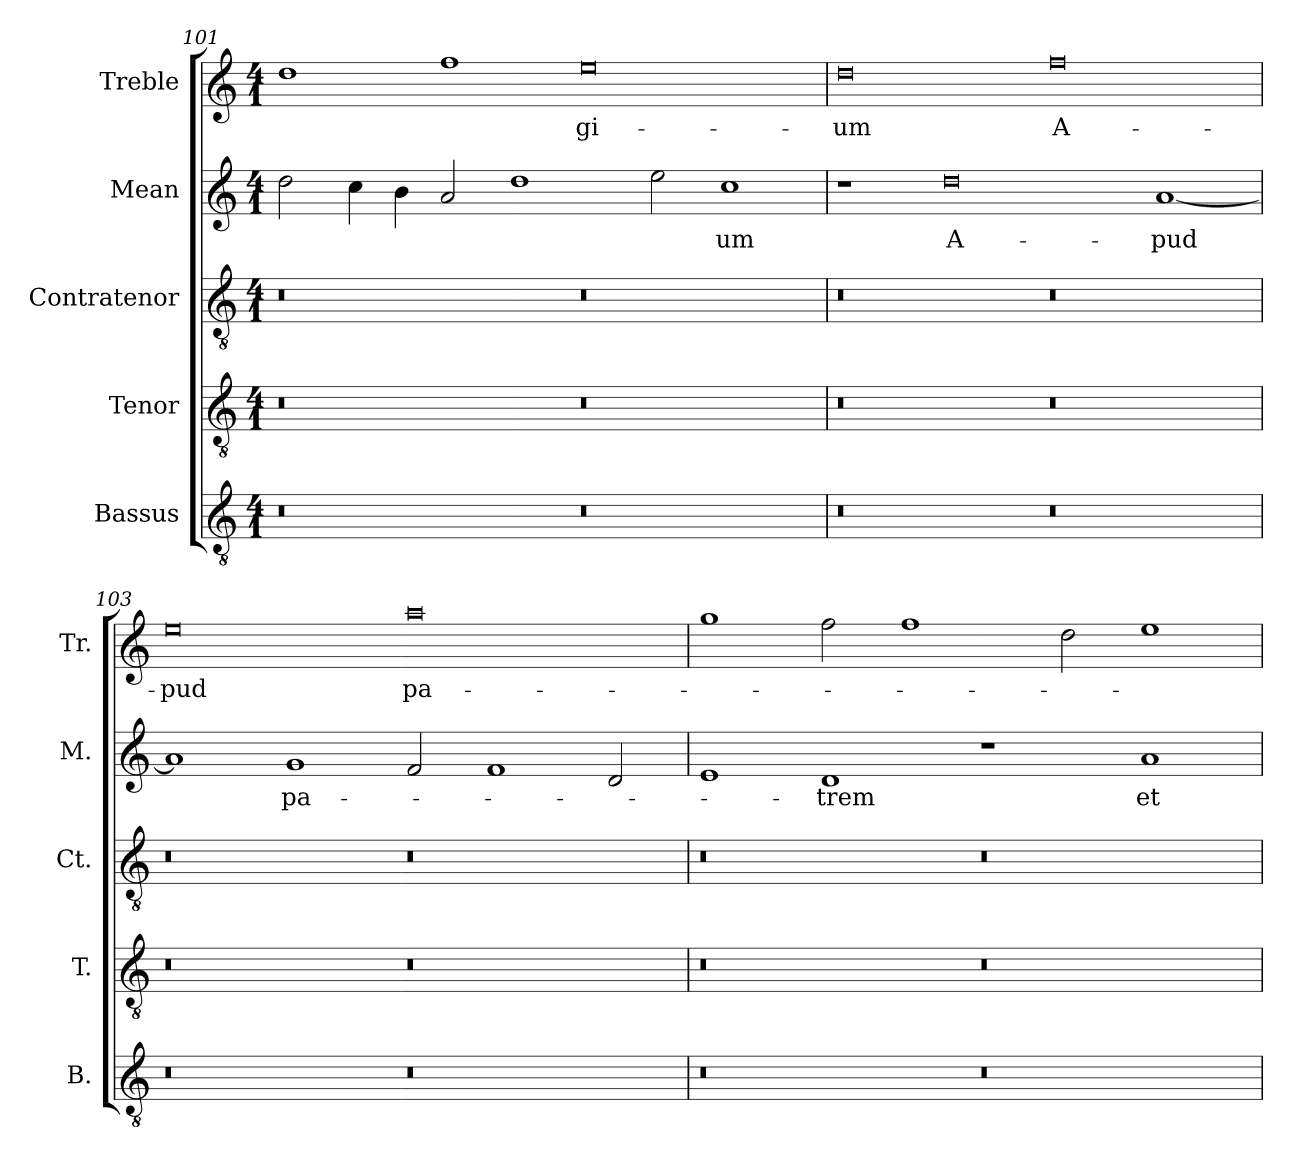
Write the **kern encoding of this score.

**kern	**kern	**kern	**kern	**text	**kern	**text
*part5	*part4	*part3	*part2	*part2	*part1	*part1
*staff5	*staff4	*staff3	*staff2	*staff2	*staff1	*staff1
*I"Bassus	*I"Tenor	*I"Contratenor	*I"Mean	*	*I"Treble	*
*I'B.	*I'T.	*I'Ct.	*I'M.	*	*I'Tr.	*
*clefGv2	*clefGv2	*clefGv2	*clefG2	*	*clefG2	*
*ITrd7c12	*ITrd7c12	*ITrd7c12	*	*	*	*
*k[]	*k[]	*k[]	*k[]	*	*k[]	*
*	*	*C:	*C:	*	*C:	*
*M4/1	*M4/1	*M4/1	*M4/1	*	*M4/1	*
=101	=101	=101	=101	=101	=101	=101
0r	0r	0r	2ddi\	.	1ddi	.
.	.	.	4cci\	.	.	.
.	.	.	4bi\	.	.	.
.	.	.	2ai/	.	1ffi	.
.	.	.	1ddi	.	.	.
!	!	!	!	!	!	!LO:LY:b:color=#000000
0r	0r	0r	.	.	0eei	-gi-
.	.	.	2eei\	.	.	.
!	!	!	!	!LO:LY:b:color=#000000	!	!
.	.	.	1cci	-um	.	.
=102`	=102`	=102`	=102`	=102`	=102`	=102`
!	!	!	!	!	!	!LO:LY:b:color=#000000
0r	0r	0r	1r	.	0ddi	-um
!	!	!	!	!LO:LY:b:color=#000000	!	!
.	.	.	0ddi	A-	.	.
!	!	!	!	!	!	!LO:LY:b:color=#000000
0r	0r	0r	.	.	0ffi	A-
!	!	!	!	!LO:LY:b:color=#000000	!	!
.	.	.	[<1ai	-pud	.	.
!!LO:LB:g=z
=103`	=103`	=103`	=103`	=103`	=103`	=103`
!	!	!	!	!	!	!LO:LY:b:color=#000000
0r	0r	0r	1ai]	.	0eei	-pud
!	!	!	!	!LO:LY:b:color=#000000	!	!
.	.	.	1gi	pa-	.	.
!	!	!	!	!	!	!LO:LY:b:color=#000000
0r	0r	0r	2fi/	.	0aai	pa-
.	.	.	1fi	.	.	.
.	.	.	2di/	.	.	.
=104`	=104`	=104`	=104`	=104`	=104`	=104`
0r	0r	0r	1ei	.	1ggi	.
!	!	!	!	!LO:LY:b:color=#000000	!	!
.	.	.	1di	-trem	2ffi\	.
.	.	.	.	.	1ffi	.
0r	0r	0r	1r	.	.	.
.	.	.	.	.	2ddi\	.
!	!	!	!	!LO:LY:b:color=#000000	!	!
.	.	.	1ai	et	1eei	.
=`	=`	=`	=`	=`	=`	=`
*-	*-	*-	*-	*-	*-	*-
